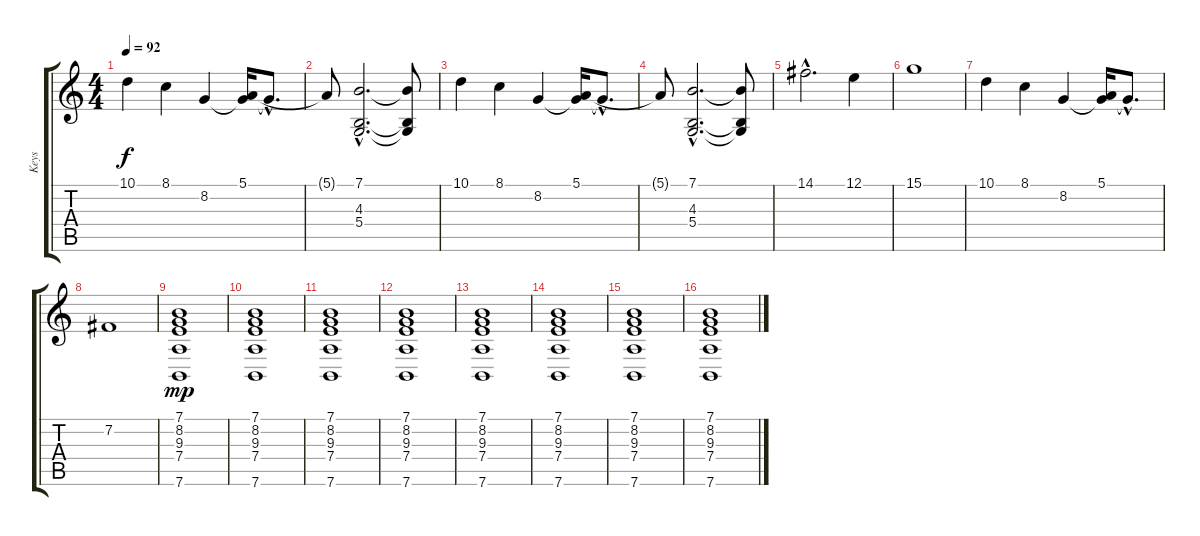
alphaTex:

\track ("Keys" "Keys") {instrument stringensemble2}
\staff {score tabs}
\tuning (E4 B3 G3 D3 A2 E2) {hide}
\ts (4 4)
\tempo 92
\clef g2
\ks c
10.1.4{dy f volume 9 instrument pad4choir} 8.1.4 8.2.4 (5.1 8.2{t}).16 8.2{hac t}.8{d} |
5.1{t}.8 (7.1{hac} 4.3{hac} 5.4{hac}).2{d} (7.1{t} 4.3{t} 5.4{t}).8 |
10.1.4{volume 9 instrument pad4choir} 8.1.4 8.2.4 (5.1 8.2{t}).16 8.2{hac t}.8{d} |
5.1{t}.8 (7.1{hac} 4.3{hac} 5.4{hac}).2{d} (7.1{t} 4.3{t} 5.4{t}).8 |
14.1{hac}.2{d} 12.1.4 |
15.1.1 |
10.1.4{volume 9 instrument pad4choir} 8.1.4 8.2.4 (5.1 8.2{t}).16 8.2{hac t}.8{d} |
7.2.1 |
(7.1 8.2 9.3 7.4 7.6).1{dy mp volume 6} |
(7.1 8.2 9.3 7.4 7.6).1 |
(7.1 8.2 9.3 7.4 7.6).1 |
(7.1 8.2 9.3 7.4 7.6).1 |
(7.1 8.2 9.3 7.4 7.6).1 |
(7.1 8.2 9.3 7.4 7.6).1 |
(7.1 8.2 9.3 7.4 7.6).1 |
(7.1 8.2 9.3 7.4 7.6).1
